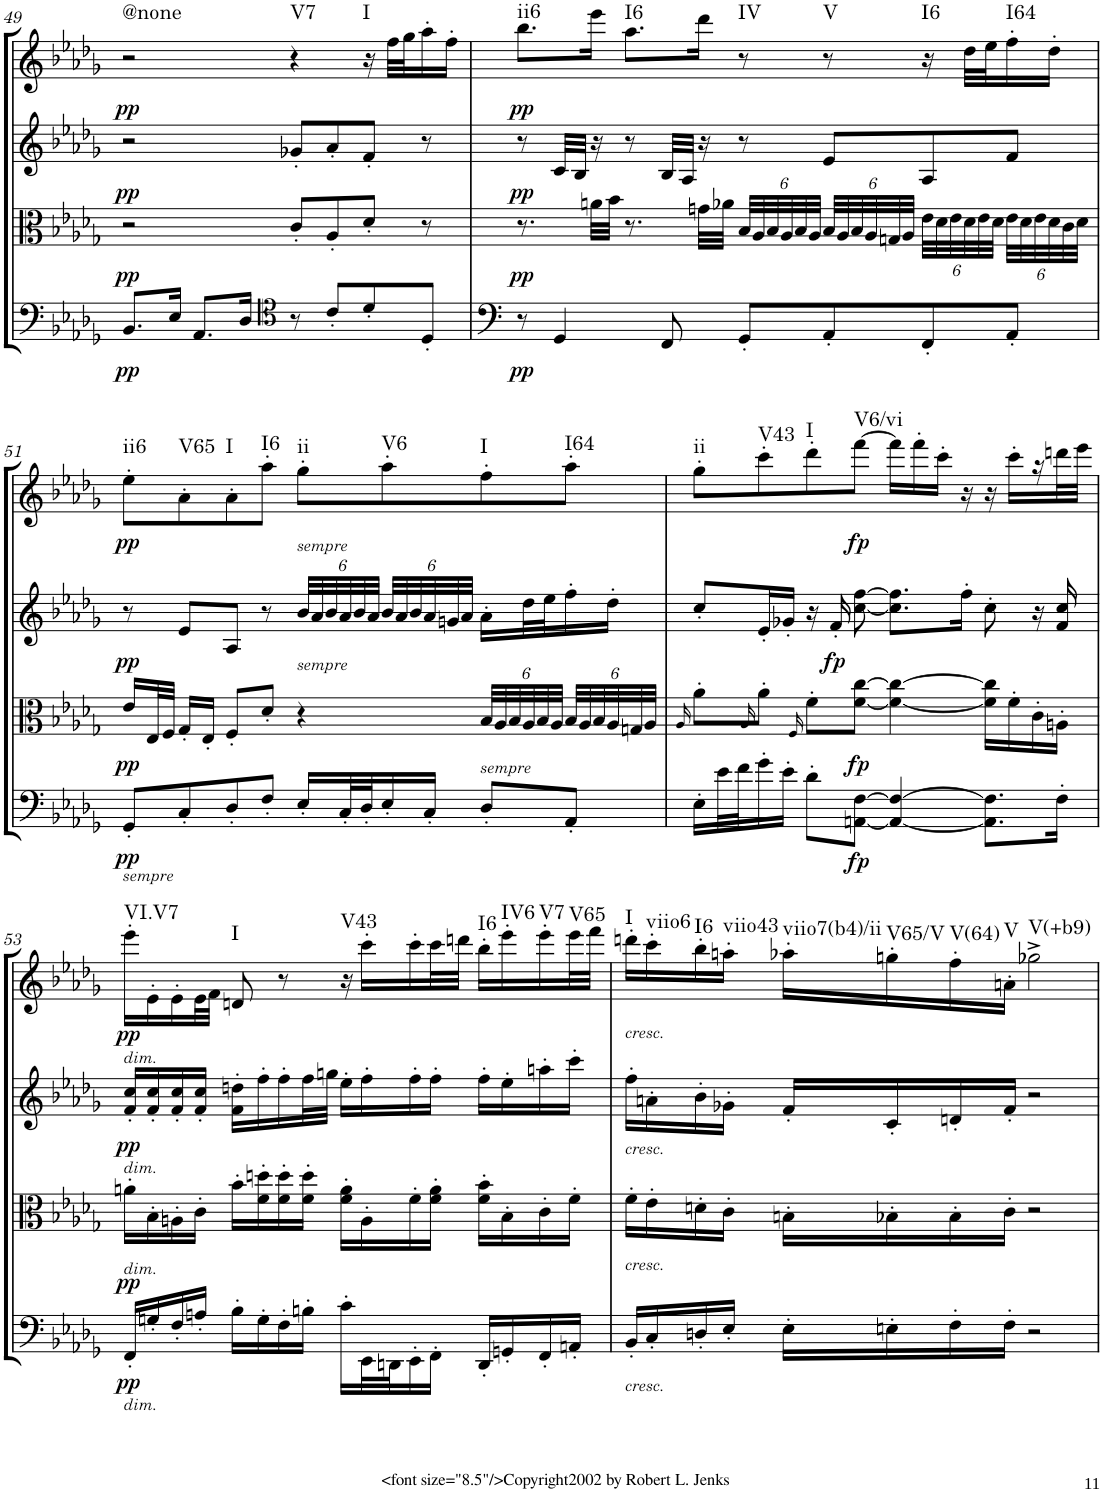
**kern	**dynam	**kern	**dynam	**kern	**dynam	**kern	**dynam	**harte
*part4	*part4	*part3	*part3	*part2	*part2	*part1	*part1	*part1
*staff4	*staff4	*staff3	*staff3	*staff2	*staff2	*staff1	*staff1	*
*I"Cello	*	*I"Viola	*	*I"2nd Violin	*	*I"1st Violin	*	*
*	*	*I'Vla	*	*I'Vln	*	*I'Vln	*	*
!!LO:PB:g=z
*clefF4	*	*clefC3	*	*clefG2	*	*clefG2	*	*
*k[b-e-a-d-g-]	*	*k[b-e-a-d-g-]	*	*k[b-e-a-d-g-]	*	*k[b-e-a-d-g-]	*	*
*D-:	*	*D-:	*	*D-:	*	*D-:	*	*
*M4/4	*	*M4/4	*	*M4/4	*	*M4/4	*	*
*met(c)	*	*met(c)	*	*met(c)	*	*met(c)	*	*
=49	=49	=49	=49	=49	=49	=49	=49	=49
!	!LO:DY:b	!	!LO:DY:b	!	!LO:DY:b	!	!LO:DY:b	!LO:H:kt=@none
8.BB-/L	pp	2r	pp	2r	pp	2r	pp	N
16E-/Jk	.	.	.	.	.	.	.	.
8.AA-/L	.	.	.	.	.	.	.	.
16D-/Jk	.	.	.	.	.	.	.	.
*clefC4	*	*	*	*	*	*	*	*
!	!	!	!	!	!	!	!	!LO:H:kt=V7
8r	.	8c'/L	.	8g-X'/L	.	4r	.	N
8c'/L	.	8A-'/	.	8a-'/	.	.	.	.
!	!	!	!	!	!	!	!	!LO:H:kt=I
8d-'/	.	8d-'/J	.	8f'/J	.	16r	.	N
.	.	.	.	.	.	32ff\LLL	.	.
.	.	.	.	.	.	32gg-\J	.	.
8D-'/J	.	8r	.	8r	.	16aa-'\	.	.
.	.	.	.	.	.	16ff'\JJ	.	.
=50	=50	=50	=50	=50	=50	=50	=50	=50
!	!LO:DY:b	!	!LO:DY:b	!	!LO:DY:b	!	!LO:DY:b	!LO:H:kt=ii6
8r	pp	8.r	pp	8r	pp	8.bb-\L	pp	N
4GG-/	.	.	.	32c/LLL	.	.	.	.
.	.	.	.	32B-/JJJ	.	.	.	.
.	.	32an\LLL	.	16r	.	16eee-\Jk	.	.
.	.	32b-\JJJ	.	.	.	.	.	.
!	!	!	!	!	!	!	!	!LO:H:kt=I6
.	.	8.r	.	8r	.	8.aa-\L	.	N
8FF/	.	.	.	32B-/LLL	.	.	.	.
.	.	.	.	32A-/JJJ	.	.	.	.
.	.	32gn\LLL	.	16r	.	16ddd-\Jk	.	.
.	.	32a-X\JJJ	.	.	.	.	.	.
*	*	*Xbrackettup	*	*	*	*	*	*
!	!	!	!	!	!	!	!	!LO:H:kt=IV
8GG-'/L	.	48B-/LLL	.	8r	.	8r	.	N
.	.	48A-/	.	.	.	.	.	.
.	.	48B-/	.	.	.	.	.	.
.	.	48A-/	.	.	.	.	.	.
.	.	48B-/	.	.	.	.	.	.
.	.	48A-/JJJ	.	.	.	.	.	.
!	!	!	!	!	!	!	!	!LO:H:kt=V
8AA-'/	.	48B-/LLL	.	8e-/L	.	8r	.	N
.	.	48A-/	.	.	.	.	.	.
.	.	48B-/	.	.	.	.	.	.
.	.	48A-/	.	.	.	.	.	.
.	.	48Gn/	.	.	.	.	.	.
.	.	48A-/JJJ	.	.	.	.	.	.
!	!	!	!	!	!	!	!	!LO:H:kt=I6
8FF'/	.	48e-\LLL	.	8A-/	.	16r	.	N
.	.	48d-\	.	.	.	.	.	.
.	.	48e-\	.	.	.	.	.	.
.	.	48d-\	.	.	.	32dd-\LLL	.	.
.	.	48e-\	.	.	.	.	.	.
.	.	.	.	.	.	32ee-\J	.	.
.	.	48d-\JJJ	.	.	.	.	.	.
!	!	!	!	!	!	!	!	!LO:H:kt=I64
8AA-'/J	.	48e-\LLL	.	8f/J	.	16ff'\	.	N
.	.	48d-\	.	.	.	.	.	.
.	.	48e-\	.	.	.	.	.	.
.	.	48d-\	.	.	.	16dd-'\JJ	.	.
.	.	48c\	.	.	.	.	.	.
.	.	48d-\JJJ	.	.	.	.	.	.
!!LO:LB:g=z
=51	=51	=51	=51	=51	=51	=51	=51	=51
!LO:TX:b:i:t=sempre	!	!	!	!	!	!	!	!
!	!LO:DY:b	!	!LO:DY:b	!	!LO:DY:b	!	!LO:DY:b	!LO:H:kt=ii6
8GG-'/L	pp	16e-/LL	pp	8r	pp	8ee-'\L	pp	N
.	.	32E-/L	.	.	.	.	.	.
.	.	32F/JJJ	.	.	.	.	.	.
!	!	!	!	!	!	!	!	!LO:H:kt=V65
8C'/	.	16G-'/LL	.	8e-/L	.	8a-'\	.	N
.	.	16E-'/JJ	.	.	.	.	.	.
!	!	!	!	!	!	!	!	!LO:H:kt=I
8D-'/	.	8F'/L	.	8A-/J	.	8a-'\	.	N
!	!	!	!	!	!	!	!	!LO:H:kt=I6
8F'/J	.	8d-'/J	.	8r	.	8aa-'\J	.	N
*	*	*	*	*Xbrackettup	*	*	*	*
!	!	!	!	!	!	!LO:TX:b:i:t=sempre	!	!
!	!	!	!	!LO:TX:b:i:t=sempre	!	!	!	!LO:H:kt=ii
16E-'/LL	.	4r	.	48b-/LLL	.	8gg-'\L	.	N
.	.	.	.	48a-/	.	.	.	.
.	.	.	.	48b-/	.	.	.	.
32C'/L	.	.	.	48a-/	.	.	.	.
.	.	.	.	48b-/	.	.	.	.
32D-'/J	.	.	.	.	.	.	.	.
.	.	.	.	48a-/JJJ	.	.	.	.
!	!	!	!	!	!	!	!	!LO:H:kt=V6
16E-'/	.	.	.	48b-/LLL	.	8aa-'\	.	N
.	.	.	.	48a-/	.	.	.	.
.	.	.	.	48b-/	.	.	.	.
16C'/JJ	.	.	.	48a-/	.	.	.	.
.	.	.	.	48gn/	.	.	.	.
.	.	.	.	48a-/JJJ	.	.	.	.
!	!	!LO:TX:b:i:t=sempre	!	!	!	!	!	!LO:H:kt=I
8D-'/L	.	48B-/LLL	.	16a-'\LL	.	8ff'\	.	N
.	.	48A-/	.	.	.	.	.	.
.	.	48B-/	.	.	.	.	.	.
.	.	48A-/	.	32dd-\L	.	.	.	.
.	.	48B-/	.	.	.	.	.	.
.	.	.	.	32ee-\J	.	.	.	.
.	.	48A-/JJJ	.	.	.	.	.	.
!	!	!	!	!	!	!	!	!LO:H:kt=I64
8AA-'/J	.	48B-/LLL	.	16ff'\	.	8aa-'\J	.	N
.	.	48A-/	.	.	.	.	.	.
.	.	48B-/	.	.	.	.	.	.
.	.	48A-/	.	16dd-'\JJ	.	.	.	.
.	.	48Gn/	.	.	.	.	.	.
.	.	48A-/JJJ	.	.	.	.	.	.
=52	=52	=52	=52	=52	=52	=52	=52	=52
.	.	16qA-/	.	.	.	.	.	.
!	!	!	!	!	!	!	!	!LO:H:kt=ii
16E-'\LL	.	8a-'\L	.	8cc'/L	.	8gg-'\L	.	N
32e-\L	.	.	.	.	.	.	.	.
32f\J	.	.	.	.	.	.	.	.
.	.	16qA-/	.	.	.	.	.	.
!	!	!	!	!	!	!	!	!LO:H:kt=V43
16g-'\	.	8a-'\J	.	16e-'/L	.	8ccc'\	.	N
16e-'\JJ	.	.	.	16g-X'/JJ	.	.	.	.
.	.	16qF/	.	.	.	.	.	.
!	!	!	!	!	!	!	!	!LO:H:kt=I
8d-'\L	.	8f'\L	.	16r	.	8ddd-'\	.	N
!	!	!	!	!	!LO:DY:b	!	!	!
.	.	.	.	16f'/	fp	.	.	.
!	!LO:DY:b	!	!LO:DY:b	!	!	!	!LO:DY:b	!LO:H:kt=V6/vi
[8AAn\ [8F\J	fp	[8f\ [8cc\J	fp	[8cc\ [8ff\	.	[8fff\J	fp	N
4AA/_ 4F/_	.	4f\_ 4cc\_	.	8.cc\] 8.ff\]L	.	16fff\LL]	.	.
.	.	.	.	.	.	16fff'\	.	.
.	.	.	.	.	.	16ccc'\JJ	.	.
.	.	.	.	16ff'\Jk	.	16r	.	.
8.AA\] 8.F\]L	.	16f\] 16cc\]LL	.	8cc'\	.	16r	.	.
.	.	16f'\	.	.	.	16ccc'\LL	.	.
.	.	16c'\	.	16r	.	16r	.	.
16F'\Jk	.	16An'\JJ	.	16f/ 16cc/	.	32dddn\L	.	.
.	.	.	.	.	.	32eee-\JJJ	.	.
!!LO:LB:g=z
=53	=53	=53	=53	=53	=53	=53	=53	=53
!	!	!	!	!	!	!LO:TX:b:i:t=dim.	!	!
!	!	!	!	!LO:TX:b:i:t=dim.	!	!	!	!
!	!	!LO:TX:b:i:t=dim.	!	!	!	!	!	!
!LO:TX:b:i:t=dim.	!	!	!	!	!	!	!	!
!	!LO:DY:b	!	!	!	!	!	!	!
!	!LO:DY:n=1:a	!	!	!	!LO:DY:b	!	!LO:DY:b	!LO:H:kt=VI.V7
16FF'/LL	pp pp	16an'\LL	.	16f/' 16cc/'LL	pp	16eee-'\LL	pp	N
16Gn'/	.	16B-'\	.	16f/' 16cc/'	.	16e-'\	.	.
16F'/	.	16An'\	.	16f/' 16cc/'	.	16e-'\	.	.
16An'/JJ	.	16c'\JJ	.	16f/' 16cc/'JJ	.	32e-\L	.	.
.	.	.	.	.	.	32f\JJJ	.	.
!	!	!	!	!	!	!	!	!LO:H:kt=I
16B-'\LL	.	16b-'\LL	.	16f\' 16ddn\'LL	.	8dn/	.	N
16G'\	.	16f\' 16ddn\'	.	16ff'\	.	.	.	.
16F'\	.	16f\' 16dd\'	.	16ff'\	.	8r	.	.
16Bn'\JJ	.	16f\' 16dd\'JJ	.	32ff\L	.	.	.	.
.	.	.	.	32ggn\JJJ	.	.	.	.
!	!	!	!	!	!	!	!	!LO:H:kt=V43
16c'\LL	.	16f\' 16a\'LL	.	16ee-'\LL	.	16r	.	N
32EE-\L	.	16A'\	.	16ff'\	.	16ccc'\LL	.	.
32DDn\J	.	.	.	.	.	.	.	.
16EE-'\	.	16f'\	.	16ff'\	.	16ccc'\	.	.
16FF'\JJ	.	16f\' 16a\'JJ	.	16ff'\JJ	.	32ccc\L	.	.
.	.	.	.	.	.	32dddn\JJJ	.	.
!	!	!	!	!	!	!	!	!LO:H:kt=I6
16DD'/LL	.	16f\' 16b-\'LL	.	16ff'\LL	.	16bb-'\LL	.	N
!	!	!	!	!	!	!	!	!LO:H:kt=IV6
16GGn'/	.	16B-'\	.	16ee-'\	.	16eee-'\	.	N
!	!	!	!	!	!	!	!	!LO:H:kt=V7
16FF'/	.	16c'\	.	16aan'\	.	16eee-'\	.	N
!	!	!	!	!	!	!	!	!LO:H:kt=V65
16AAn'/JJ	.	16f'\JJ	.	16ccc'\JJ	.	32eee-\L	.	N
.	.	.	.	.	.	32fff\JJJ	.	.
=54	=54	=54	=54	=54	=54	=54	=54	=54
!	!	!	!	!	!	!LO:TX:b:i:t=cresc.	!	!
!	!	!	!	!LO:TX:b:i:t=cresc.	!	!	!	!
!	!	!LO:TX:b:i:t=cresc.	!	!	!	!	!	!
!LO:TX:b:i:t=cresc.	!	!	!	!	!	!	!	!LO:H:kt=I
16BB-'/LL	.	16f'\LL	.	16ff'\LL	.	16dddn'\LL	.	N
!	!	!	!	!	!	!	!	!LO:H:kt=viio6
16C'/	.	16e-'\	.	16an'\	.	16ccc'\	.	N
!	!	!	!	!	!	!	!	!LO:H:kt=I6
16Dn'/	.	16dn'\	.	16b-'\	.	16bb-'\	.	N
!	!	!	!	!	!	!	!	!LO:H:kt=viio43
16E-'/JJ	.	16c'\JJ	.	16g-X'\JJ	.	16aan'\JJ	.	N
!	!	!	!	!	!	!	!	!LO:H:kt=viio7(b4)/ii
16E-'\LL	.	16Bn'\LL	.	16f'/LL	.	16aa-X'\LL	.	N
!	!	!	!	!	!	!	!	!LO:H:kt=V65/V
16En'\	.	16B-X'\	.	16c'/	.	16ggn'\	.	N
!	!	!	!	!	!	!	!	!LO:H:kt=V(64)
16F'\	.	16B-'\	.	16dn'/	.	16ff'\	.	N
!	!	!	!	!	!	!	!	!LO:H:kt=V
16F'\JJ	.	16c'\JJ	.	16f'/JJ	.	16an'\JJ	.	N
!	!	!	!	!	!	!	!	!LO:H:kt=V(+b9)
2r	.	2r	.	2r	.	2gg-X^\	.	N
=	=	=	=	=	=	=	=	=
*-	*-	*-	*-	*-	*-	*-	*-	*-
